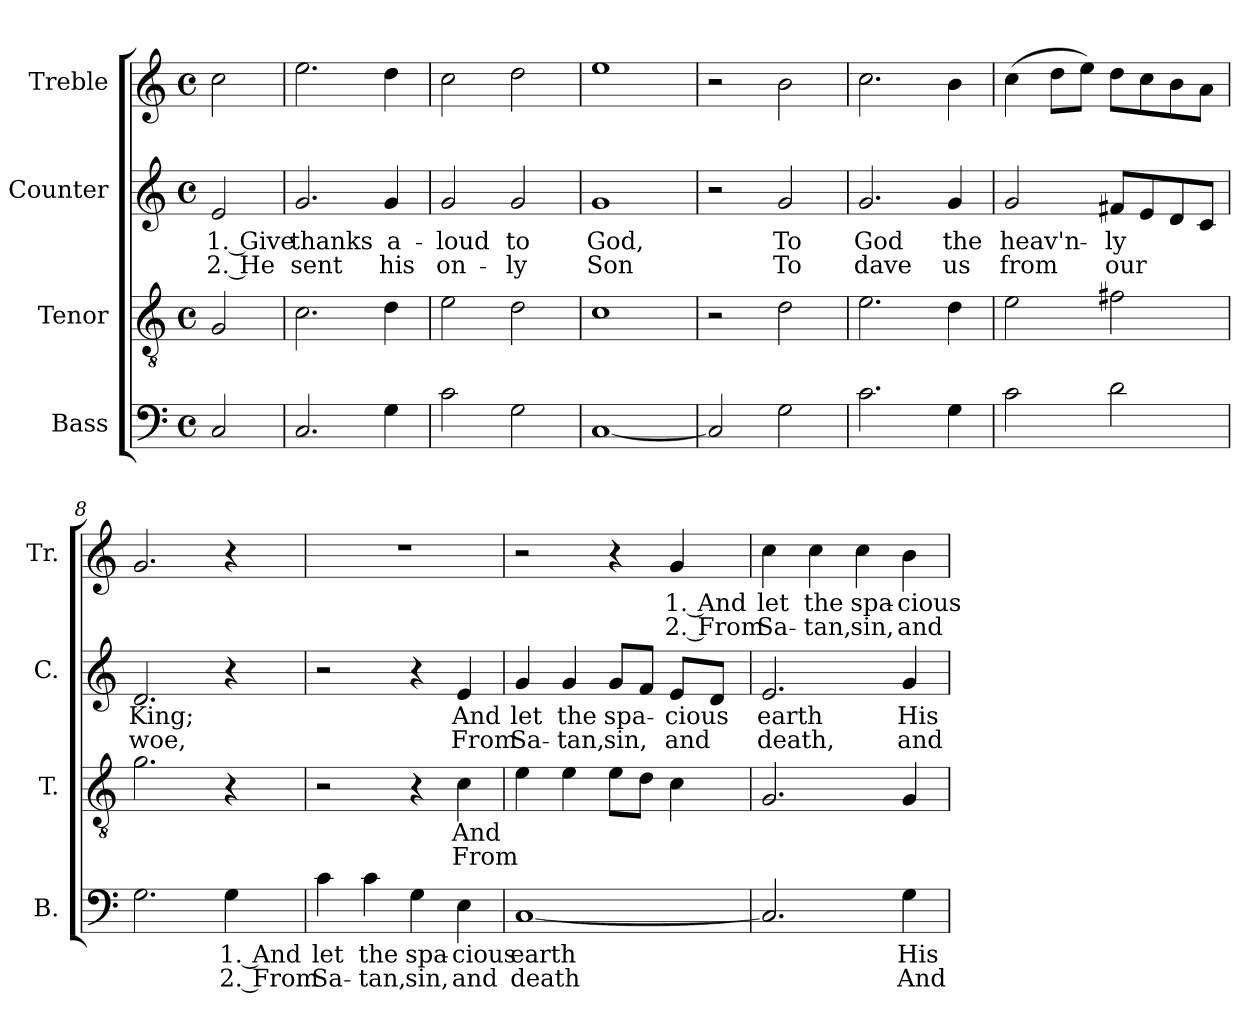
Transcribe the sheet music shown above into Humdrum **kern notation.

**kern	**text	**text	**kern	**text	**text	**kern	**text	**text	**kern	**text	**text
*part4	*part4	*part4	*part3	*part3	*part3	*part2	*part2	*part2	*part1	*part1	*part1
*staff4	*staff4	*staff4	*staff3	*staff3	*staff3	*staff2	*staff2	*staff2	*staff1	*staff1	*staff1
*I"Bass	*	*	*I"Tenor	*	*	*I"Counter	*	*	*I"Treble	*	*
*I'B.	*	*	*I'T.	*	*	*I'C.	*	*	*I'Tr.	*	*
*clefF4	*	*	*clefGv2	*	*	*clefG2	*	*	*clefG2	*	*
*k[]	*	*	*k[]	*	*	*k[]	*	*	*k[]	*	*
*M4/4	*	*	*M4/4	*	*	*M4/4	*	*	*M4/4	*	*
*met(c)	*	*	*met(c)	*	*	*met(c)	*	*	*met(c)	*	*
*MM140	*	*	*MM140	*	*	*MM140	*	*	*MM140	*	*
=1	=1	=1	=1	=1	=1	=1	=1	=1	=1	=1	=1
2C/	.	.	2G/	.	.	2e/	1. Give	2. He	2cc\	.	.
=2	=2	=2	=2	=2	=2	=2	=2	=2	=2	=2	=2
2.C/	.	.	2.c\	.	.	2.g/	thanks	sent	2.ee\	.	.
4G\	.	.	4d\	.	.	4g/	a-	his	4dd\	.	.
=3	=3	=3	=3	=3	=3	=3	=3	=3	=3	=3	=3
2c\	.	.	2e\	.	.	2g/	-loud	on-	2cc\	.	.
2G\	.	.	2d\	.	.	2g/	to	-ly	2dd\	.	.
=4	=4	=4	=4	=4	=4	=4	=4	=4	=4	=4	=4
[1C	.	.	1c	.	.	1g	God,	Son	1ee	.	.
=5	=5	=5	=5	=5	=5	=5	=5	=5	=5	=5	=5
2C/]	.	.	2r	.	.	2r	.	.	2r	.	.
2G\	.	.	2d\	.	.	2g/	To	To	2b\	.	.
=6	=6	=6	=6	=6	=6	=6	=6	=6	=6	=6	=6
2.c\	.	.	2.e\	.	.	2.g/	God	dave	2.cc\	.	.
4G\	.	.	4d\	.	.	4g/	the	us	4b\	.	.
=7	=7	=7	=7	=7	=7	=7	=7	=7	=7	=7	=7
2c\	.	.	2e\	.	.	2g/	heav'n-	from	(4cc\	.	.
.	.	.	.	.	.	.	.	.	8dd\L	.	.
.	.	.	.	.	.	.	.	.	8ee\J)	.	.
2d\	.	.	2f#X\	.	.	8f#X/L	-ly	our	8dd\L	.	.
.	.	.	.	.	.	8e/	.	.	8cc\	.	.
.	.	.	.	.	.	8d/	.	.	8b\	.	.
.	.	.	.	.	.	8c/J	.	.	8a\J	.	.
=8	=8	=8	=8	=8	=8	=8	=8	=8	=8	=8	=8
2.G\	.	.	2.g\	.	.	2.d/	King;	woe,	2.g/	.	.
4G\	1. And	2. From	4r	.	.	4r	.	.	4r	.	.
=9	=9	=9	=9	=9	=9	=9	=9	=9	=9	=9	=9
4c\	let	Sa-	2r	.	.	2r	.	.	1r	.	.
4c\	the	-tan,	.	.	.	.	.	.	.	.	.
4G\	spa-	sin,	4r	.	.	4r	.	.	.	.	.
4E\	-cious	and	4c\	And	From	4e/	And	From	.	.	.
!!LO:LB:g=z
=10	=10	=10	=10	=10	=10	=10	=10	=10	=10	=10	=10
[1C	earth	death	4e\	.	.	4g/	let	Sa-	2r	.	.
.	.	.	4e\	.	.	4g/	the	-tan,	.	.	.
.	.	.	8e\L	.	.	8g/L	spa-	sin,	4r	.	.
.	.	.	8d\J	.	.	8f/J	.	.	.	.	.
.	.	.	4c\	.	.	8e/L	-cious	and	4g/	1. And	2. From
.	.	.	.	.	.	8d/J	.	.	.	.	.
=11	=11	=11	=11	=11	=11	=11	=11	=11	=11	=11	=11
2.C/]	.	.	2.G/	.	.	2.e/	earth	death,	4cc\	let	Sa-
.	.	.	.	.	.	.	.	.	4cc\	the	-tan,
.	.	.	.	.	.	.	.	.	4cc\	spa-	sin,
4G\	His	And	4G/	.	.	4g/	His	and	4b\	-cious	and
=	=	=	=	=	=	=	=	=	=	=	=
*-	*-	*-	*-	*-	*-	*-	*-	*-	*-	*-	*-
